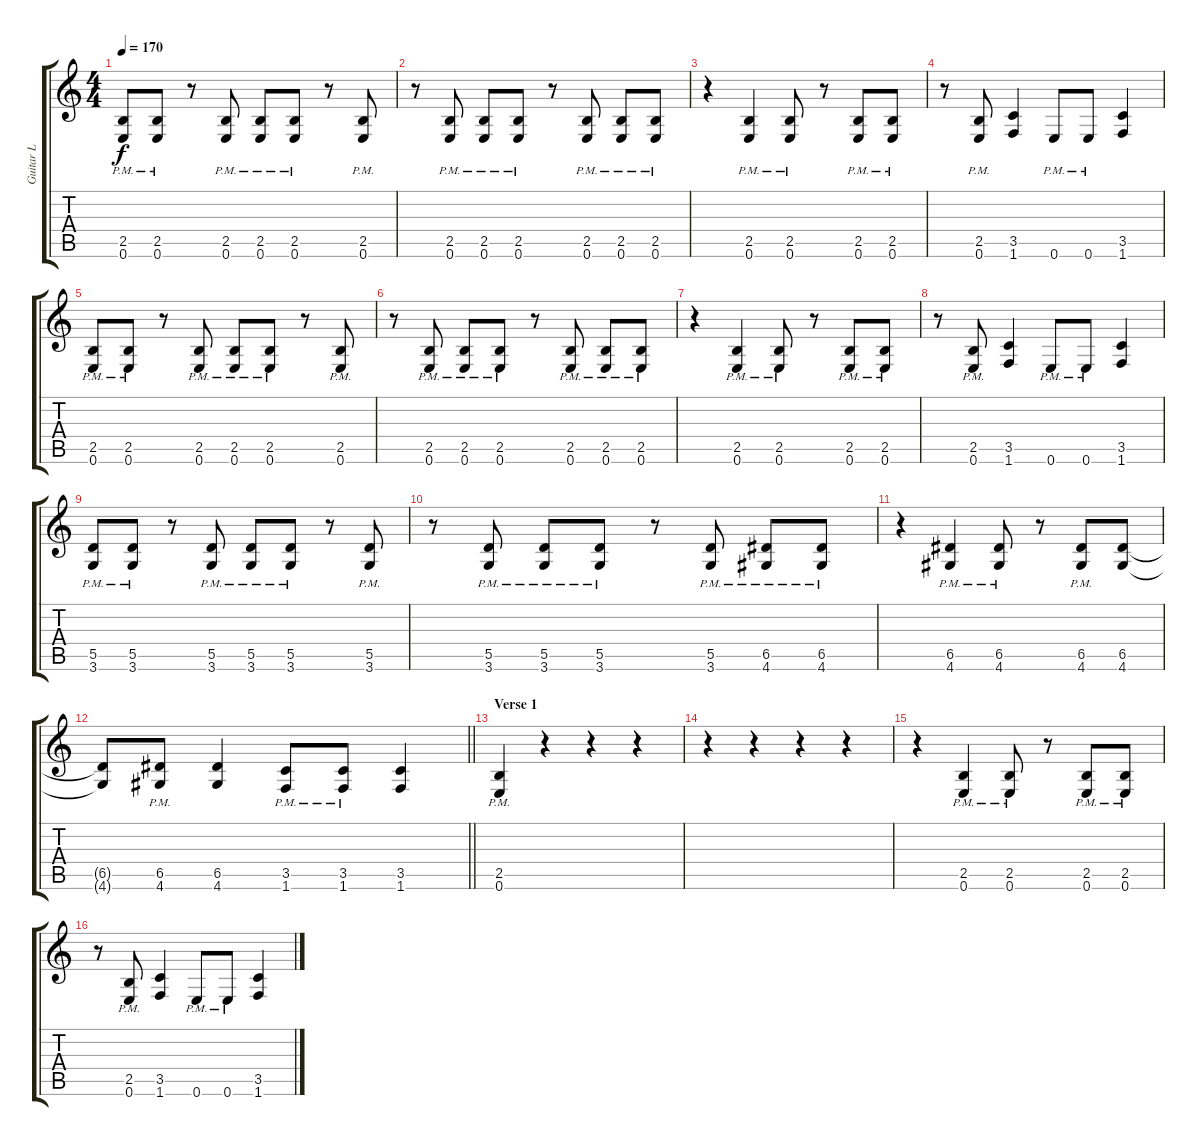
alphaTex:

\track ("Guitar L" "Guitar L") {instrument distortionguitar}
\staff {score tabs}
\tuning (E4 B3 G3 D3 A2 E2) {hide}
\ts (4 4)
\tempo 170
\clef g2
\ks c
(2.5{pm} 0.6{pm}).8{dy f} (2.5{pm} 0.6{pm}).8 r.8 (2.5{pm} 0.6{pm}).8 (2.5{pm} 0.6{pm}).8 (2.5{pm} 0.6{pm}).8 r.8 (2.5{pm} 0.6{pm}).8 |
r.8 (2.5{pm} 0.6{pm}).8 (2.5{pm} 0.6{pm}).8 (2.5{pm} 0.6{pm}).8 r.8 (2.5{pm} 0.6{pm}).8 (2.5{pm} 0.6{pm}).8 (2.5{pm} 0.6{pm}).8 |
r.4 (2.5{pm} 0.6{pm}).4 (2.5{pm} 0.6{pm}).8 r.8 (2.5{pm} 0.6{pm}).8 (2.5{pm} 0.6{pm}).8 |
r.8 (2.5{pm} 0.6{pm}).8 (3.5 1.6).4 0.6{pm}.8 0.6{pm}.8 (3.5 1.6).4 |
(2.5{pm} 0.6{pm}).8 (2.5{pm} 0.6{pm}).8 r.8 (2.5{pm} 0.6{pm}).8 (2.5{pm} 0.6{pm}).8 (2.5{pm} 0.6{pm}).8 r.8 (2.5{pm} 0.6{pm}).8 |
r.8 (2.5{pm} 0.6{pm}).8 (2.5{pm} 0.6{pm}).8 (2.5{pm} 0.6{pm}).8 r.8 (2.5{pm} 0.6{pm}).8 (2.5{pm} 0.6{pm}).8 (2.5{pm} 0.6{pm}).8 |
r.4 (2.5{pm} 0.6{pm}).4 (2.5{pm} 0.6{pm}).8 r.8 (2.5{pm} 0.6{pm}).8 (2.5{pm} 0.6{pm}).8 |
r.8 (2.5{pm} 0.6{pm}).8 (3.5 1.6).4 0.6{pm}.8 0.6{pm}.8 (3.5 1.6).4 |
(5.5{pm} 3.6{pm}).8 (5.5{pm} 3.6{pm}).8 r.8 (5.5{pm} 3.6{pm}).8 (5.5{pm} 3.6{pm}).8 (5.5{pm} 3.6{pm}).8 r.8 (5.5{pm} 3.6{pm}).8 |
r.8 (5.5{pm} 3.6{pm}).8 (5.5{pm} 3.6{pm}).8 (5.5{pm} 3.6{pm}).8 r.8 (5.5{pm} 3.6{pm}).8 (6.5{pm} 4.6{pm}).8 (6.5{pm} 4.6{pm}).8 |
r.4 (6.5{pm} 4.6{pm}).4 (6.5{pm} 4.6{pm}).8 r.8 (6.5{pm} 4.6{pm}).8 (6.5 4.6).8 |
\barLineRight lightlight
(6.5{t} 4.6{t}).8 (6.5{pm} 4.6{pm}).8 (6.5 4.6).4 (3.5{pm} 1.6{pm}).8 (3.5{pm} 1.6{pm}).8 (3.5 1.6).4 |
\section ("" "Verse 1")
(2.5{pm} 0.6{pm}).4 r.4 r.4 r.4 |
r.4 r.4 r.4 r.4 |
r.4 (2.5{pm} 0.6{pm}).4 (2.5{pm} 0.6{pm}).8 r.8 (2.5{pm} 0.6{pm}).8 (2.5{pm} 0.6{pm}).8 |
r.8 (2.5{pm} 0.6{pm}).8 (3.5 1.6).4 0.6{pm}.8 0.6{pm}.8 (3.5 1.6).4
